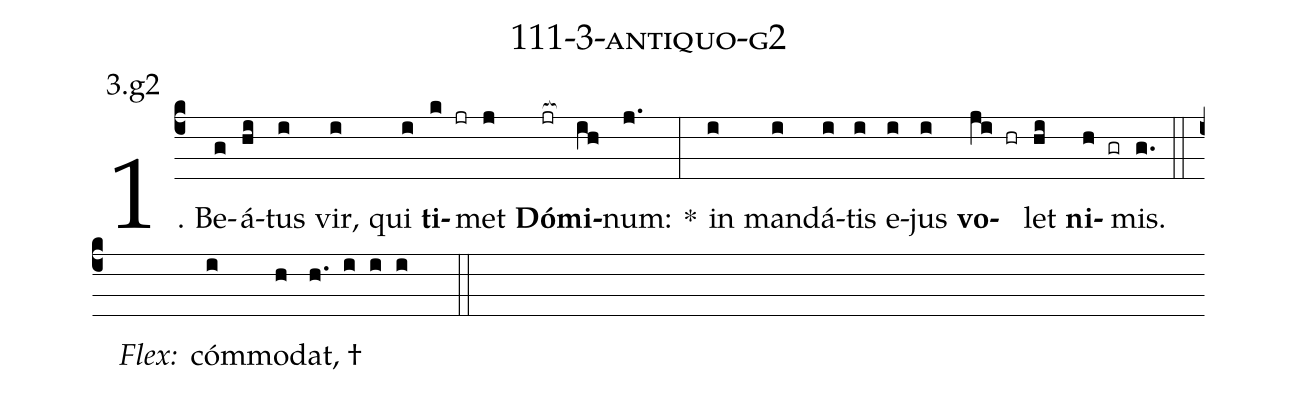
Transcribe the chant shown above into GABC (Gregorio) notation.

name: 111-3-antiquo-g2;
annotation: 3.g2;
%%
(c4)1. Be(g)á(hi)tus(i) vir,(i) qui(i) <b>ti</b>(k jr)met(j) <b>Dó</b>(jr[ocb:1{])<b>mi</b>(ih[ocb:0}])num:(j.) *(:) in(i) man(i)dá(i)tis(i) e(i)jus(i) <b>vo</b>(ji hr)let(hi) <b>ni</b>(h gr)mis.(g.) (::)
<i>Flex:</i>()  cóm(i)mo(h)dat, †(h. i i i  ::)
